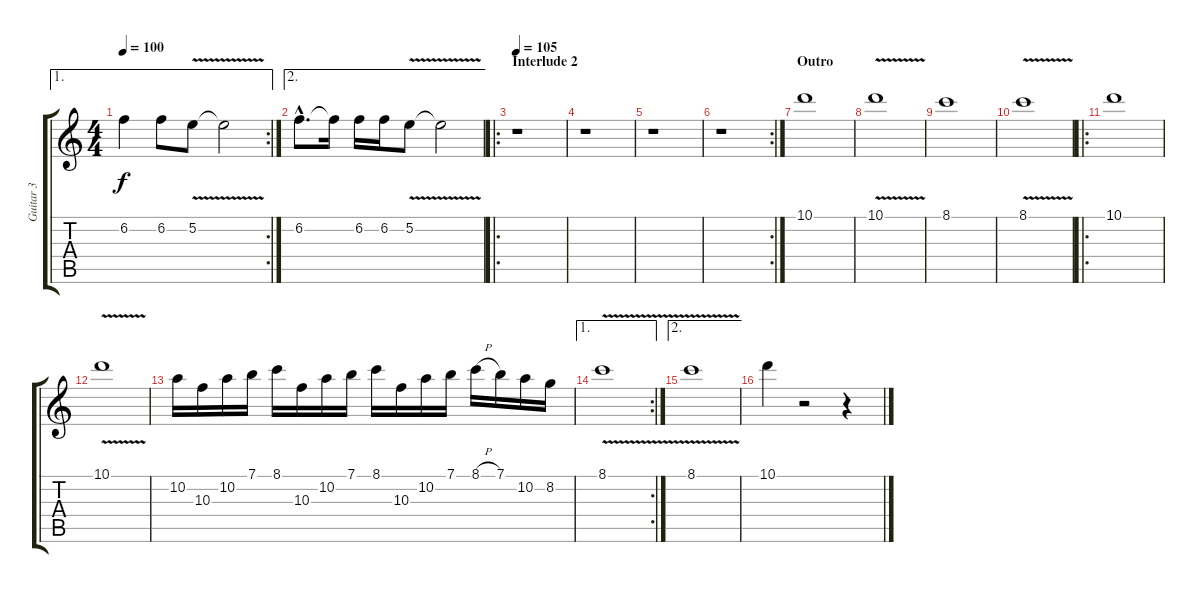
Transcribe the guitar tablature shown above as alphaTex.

\track ("Guitar 3" "Guitar 3") {instrument distortionguitar}
\staff {score tabs}
\tuning (E4 B3 G3 D3 A2 E2) {hide}
\ae 1
\rc 2
\ts (4 4)
\tempo 100
\clef g2
\ks c
6.2.4{dy f} 6.2.8 5.2{v}.8 5.2{t}.2 |
\ae 2
6.2{hac}.8{d} 6.2{t}.16 6.2.16 6.2.16 5.2{v}.8 5.2{t}.2 |
\ro
\section ("" "Interlude 2")
\tempo 105
r.1 |
r.1 |
r.1 |
\rc 2
r.1 |
\section ("" "Outro")
10.1.1 |
10.1{v}.1 |
8.1.1 |
8.1{v}.1 |
\ro
10.1.1 |
10.1{v}.1 |
10.2.16 10.3.16 10.2.16 7.1.16 8.1.16 10.3.16 10.2.16 7.1.16 8.1.16 10.3.16 10.2.16 7.1.16 8.1{h}.16 7.1.16 10.2.16 8.2.16 |
\ae 1
\rc 2
8.1{v}.1 |
\ae 2
8.1{v}.1 |
10.1.4 r.2 r.4
